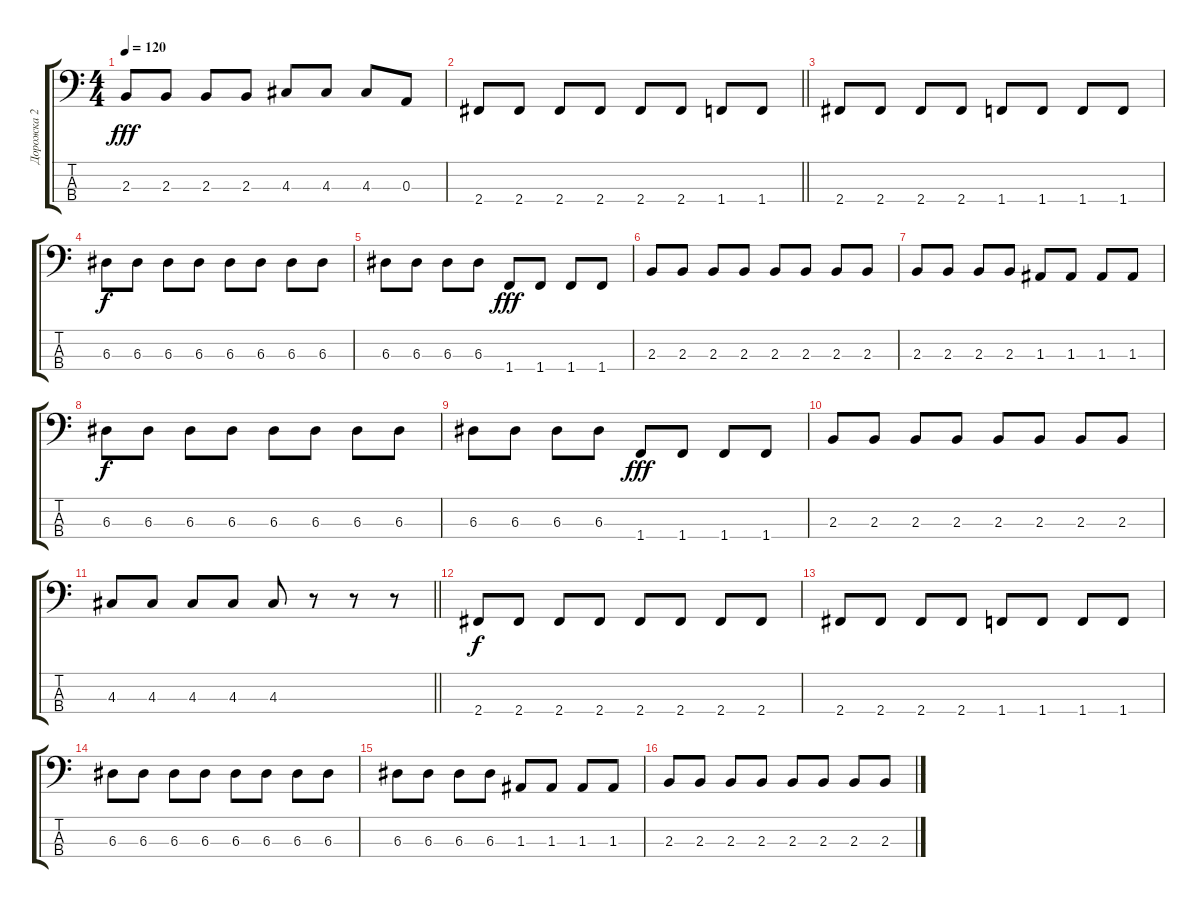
\track ("Дорожка 2" "Дорожка 2") {instrument electricbassfinger}
\staff {score tabs}
\tuning (G2 D2 A1 E1) {hide}
\ts (4 4)
\tempo 120
\clef f4
\ks c
2.3.8{dy fff} 2.3.8 2.3.8 2.3.8 4.3.8 4.3.8 4.3.8 0.3.8 |
\barLineRight lightlight
2.4.8 2.4.8 2.4.8 2.4.8 2.4.8 2.4.8 1.4.8 1.4.8 |
2.4.8 2.4.8 2.4.8 2.4.8 1.4.8 1.4.8 1.4.8 1.4.8 |
6.3.8{dy f} 6.3.8 6.3.8 6.3.8 6.3.8 6.3.8 6.3.8 6.3.8 |
6.3.8 6.3.8 6.3.8 6.3.8 1.4.8{dy fff} 1.4.8 1.4.8 1.4.8 |
2.3.8 2.3.8 2.3.8 2.3.8 2.3.8 2.3.8 2.3.8 2.3.8 |
2.3.8 2.3.8 2.3.8 2.3.8 1.3.8 1.3.8 1.3.8 1.3.8 |
6.3.8{dy f} 6.3.8 6.3.8 6.3.8 6.3.8 6.3.8 6.3.8 6.3.8 |
6.3.8 6.3.8 6.3.8 6.3.8 1.4.8{dy fff} 1.4.8 1.4.8 1.4.8 |
2.3.8 2.3.8 2.3.8 2.3.8 2.3.8 2.3.8 2.3.8 2.3.8 |
\barLineRight lightlight
4.3.8 4.3.8 4.3.8 4.3.8 4.3.8 r.8 r.8 r.8 |
2.4.8{dy f} 2.4.8 2.4.8 2.4.8 2.4.8 2.4.8 2.4.8 2.4.8 |
2.4.8 2.4.8 2.4.8 2.4.8 1.4.8 1.4.8 1.4.8 1.4.8 |
6.3.8 6.3.8 6.3.8 6.3.8 6.3.8 6.3.8 6.3.8 6.3.8 |
6.3.8 6.3.8 6.3.8 6.3.8 1.3.8 1.3.8 1.3.8 1.3.8 |
2.3.8 2.3.8 2.3.8 2.3.8 2.3.8 2.3.8 2.3.8 2.3.8
